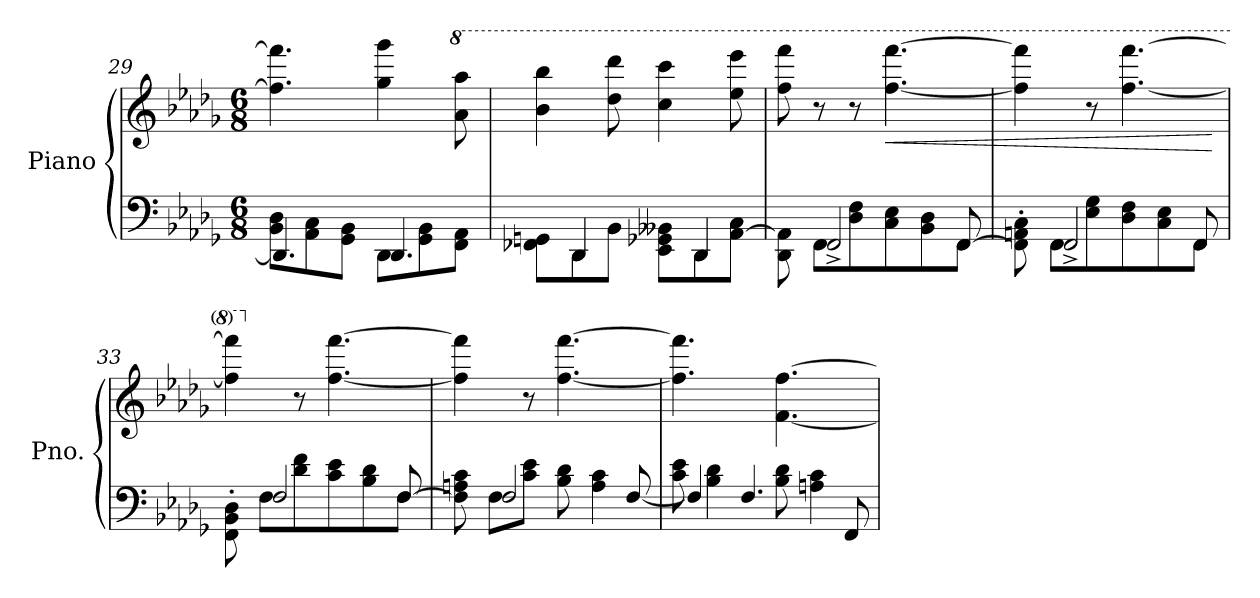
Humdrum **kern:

**kern	**kern	**dynam
*part1	*part1	*part1
*staff2	*staff1	*staff1/2
*I"Piano	*	*
*I'Pno.	*	*
*clefF4	*clefG2	*
*k[b-e-a-d-g-]	*k[b-e-a-d-g-]	*
*M6/8	*M6/8	*
=29	=29	=29
*^	*	*
8BB-\ 8D-\L	4.DD-/]	4.ff\] 4.fff\]	.
8AA-\ 8C\	.	.	.
8GG-\ 8BB-\J	.	.	.
8DD-\L	4.DD-/	4gg-\ 4ggg-\	.
8GG-\ 8BB-\	.	.	.
*	*	*8va	*
8FF\ 8AA-\J	.	8aa-\ 8aaa-\	.
=30	=30	=30	=30
8FF-X\ 8GGn\L	8ryy	4bb-\ 4bbb-\	.
8DD-\	4DD-/	.	.
8BB-\J	.	8ddd-\ 8dddd-\	.
8EE-\ 8GG-X\ 8BB--X\L	8ryy	4ccc\ 4cccc\	.
8DD-\	4DD-/	.	.
[8AA-\ 8C\J	.	8eee-\ 8eeee-\	.
=31	=31	=31	=31
!	!	!	!LO:DY:b
8DD-\ 8AA-\]	8ryy	8fff\ 8ffff\	other-dynamics
8FF\L	2FF^/	8r	.
8D-\ 8F\	.	8r	.
!	!	!	!LO:HP:b
8C\ 8E-\	.	[4.fff\ [4.ffff\	<
8BB-\ 8D-\	.	.	.
[8FF\J	8FF/	.	.
=32	=32	=32	=32
8FF\]' 8AAn\' 8C\'	8ryy	4fff\] 4ffff\]	.
8FF\L	2FF^/	.	.
8E-\ 8G-\	.	8r	.
8D-\ 8F\	.	[4.fff\ [4.ffff\	.
8C\ 8E-\	.	.	.
8FF\J	8FF/	.	.
*v	*v	*	*
.	.	[
=33	=33	=33
*^	*	*
8FF\' 8BB-\' 8D-\'	8ryy	4fff\] 4ffff\]	.
8F\L	2F/	.	.
*	*	*X8va	*
8d-\ 8f\	.	8r	.
8c\ 8e-\	.	[4.ff\ [4.fff\	.
8B-\ 8d-\	.	.	.
[8F\J	8F/	.	.
!!LO:PB:g=z
=34	=34	=34	=34
8F\] 8An\ 8c\	8ryy	4ff\] 4fff\]	.
8F\L	2F/	.	.
8c\ 8e-\J	.	8r	.
8B-\ 8d-\	.	[4.ff\ [4.fff\	.
4A\ 4c\	.	.	.
.	[8F/	.	.
=35	=35	=35	=35
8c\ 8e-\	4F/]	4.ff\] 4.fff\]	.
4B-\ 4d-\	.	.	.
.	4.F/	.	.
8B-\ 8d-\	.	[4.f\ [4.ff\	.
4An\ 4c\	.	.	.
.	8FF/	.	.
*v	*v	*	*
=	=	=
*-	*-	*-
